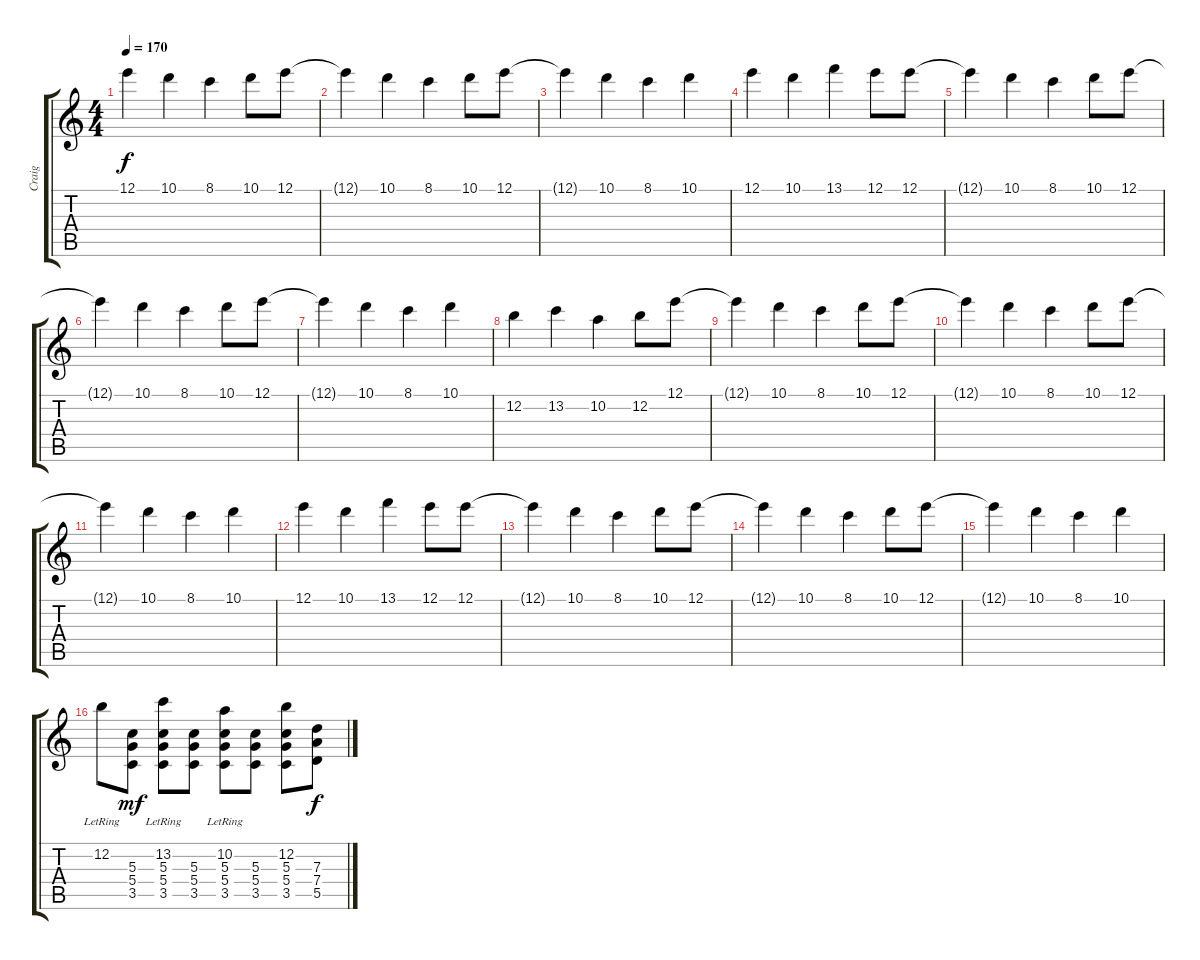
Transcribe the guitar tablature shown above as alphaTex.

\track ("Craig" "Craig") {instrument distortionguitar}
\staff {score tabs}
\tuning (E4 B3 G3 D3 A2 E2) {hide}
\ts (4 4)
\tempo 170
\clef g2
\ks c
12.1{t}.4{dy f} 10.1.4 8.1.4 10.1.8 12.1.8 |
12.1{t}.4 10.1.4 8.1.4 10.1.8 12.1.8 |
12.1{t}.4 10.1.4 8.1.4 10.1.4 |
12.1.4 10.1.4 13.1.4 12.1.8 12.1.8 |
12.1{t}.4 10.1.4 8.1.4 10.1.8 12.1.8 |
12.1{t}.4 10.1.4 8.1.4 10.1.8 12.1.8 |
12.1{t}.4 10.1.4 8.1.4 10.1.4 |
12.2.4 13.2.4 10.2.4 12.2.8 12.1.8 |
12.1{t}.4 10.1.4 8.1.4 10.1.8 12.1.8 |
12.1{t}.4 10.1.4 8.1.4 10.1.8 12.1.8 |
12.1{t}.4 10.1.4 8.1.4 10.1.4 |
12.1.4 10.1.4 13.1.4 12.1.8 12.1.8 |
12.1{t}.4 10.1.4 8.1.4 10.1.8 12.1.8 |
12.1{t}.4 10.1.4 8.1.4 10.1.8 12.1.8 |
12.1{t}.4 10.1.4 8.1.4 10.1.4 |
12.2{lr}.8 (5.3 5.4 3.5).8{dy mf} (13.2{lr} 5.3 5.4 3.5).8 (5.3 5.4 3.5).8 (10.2{lr} 5.3 5.4 3.5).8 (5.3 5.4 3.5).8 (12.2 5.3 5.4 3.5).8 (7.3 7.4 5.5).8{dy f volume 10 balance 13}
